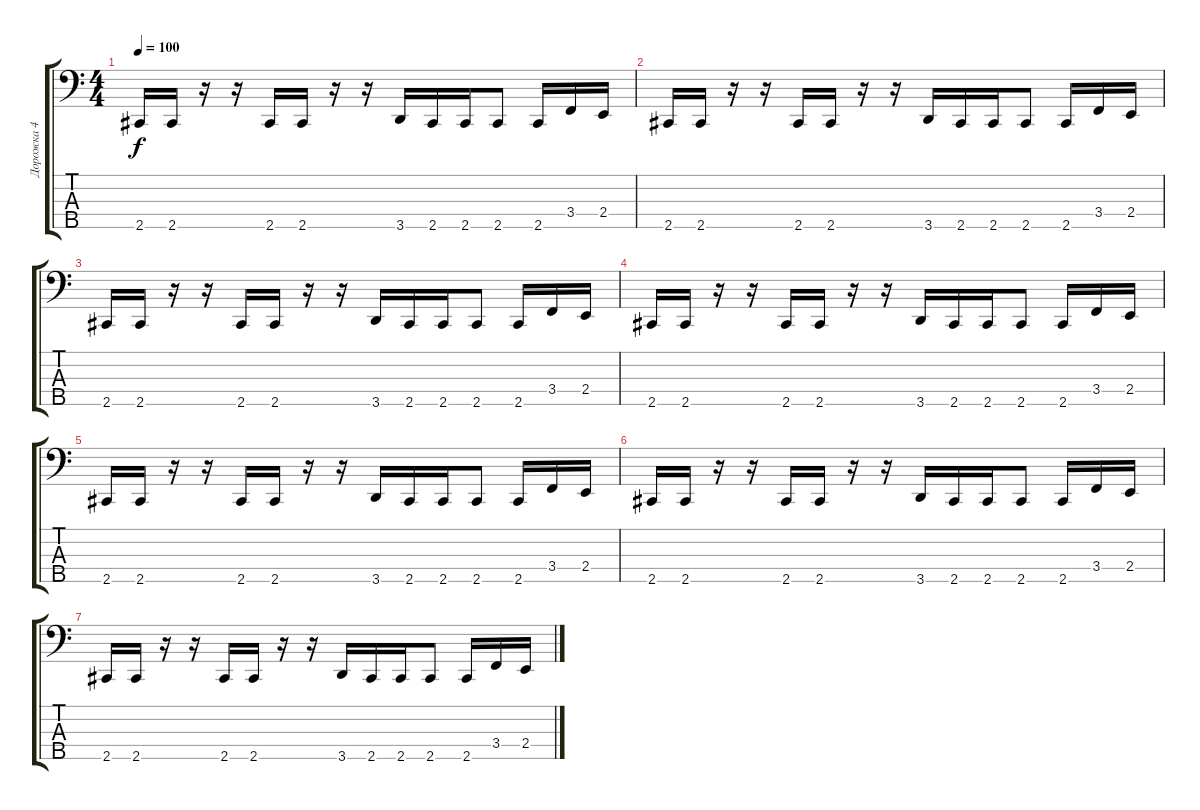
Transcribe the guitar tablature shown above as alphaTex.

\track ("Дорожка 4" "Дорожка 4") {instrument electricbassfinger}
\staff {score tabs}
\tuning (G2 D2 A1 D1 B0) {hide}
\ts (4 4)
\tempo 100
\clef f4
\ks c
2.5.16{dy f} 2.5.16 r.16 r.16 2.5.16 2.5.16 r.16 r.16 3.5.16 2.5.16 2.5.16 2.5.8 2.5.16 3.4.16 2.4.16 |
2.5.16 2.5.16 r.16 r.16 2.5.16 2.5.16 r.16 r.16 3.5.16 2.5.16 2.5.16 2.5.8 2.5.16 3.4.16 2.4.16 |
2.5.16 2.5.16 r.16 r.16 2.5.16 2.5.16 r.16 r.16 3.5.16 2.5.16 2.5.16 2.5.8 2.5.16 3.4.16 2.4.16 |
2.5.16 2.5.16 r.16 r.16 2.5.16 2.5.16 r.16 r.16 3.5.16 2.5.16 2.5.16 2.5.8 2.5.16 3.4.16 2.4.16 |
2.5.16 2.5.16 r.16 r.16 2.5.16 2.5.16 r.16 r.16 3.5.16 2.5.16 2.5.16 2.5.8 2.5.16 3.4.16 2.4.16 |
2.5.16 2.5.16 r.16 r.16 2.5.16 2.5.16 r.16 r.16 3.5.16 2.5.16 2.5.16 2.5.8 2.5.16 3.4.16 2.4.16 |
2.5.16 2.5.16 r.16 r.16 2.5.16 2.5.16 r.16 r.16 3.5.16 2.5.16 2.5.16 2.5.8 2.5.16 3.4.16 2.4.16
